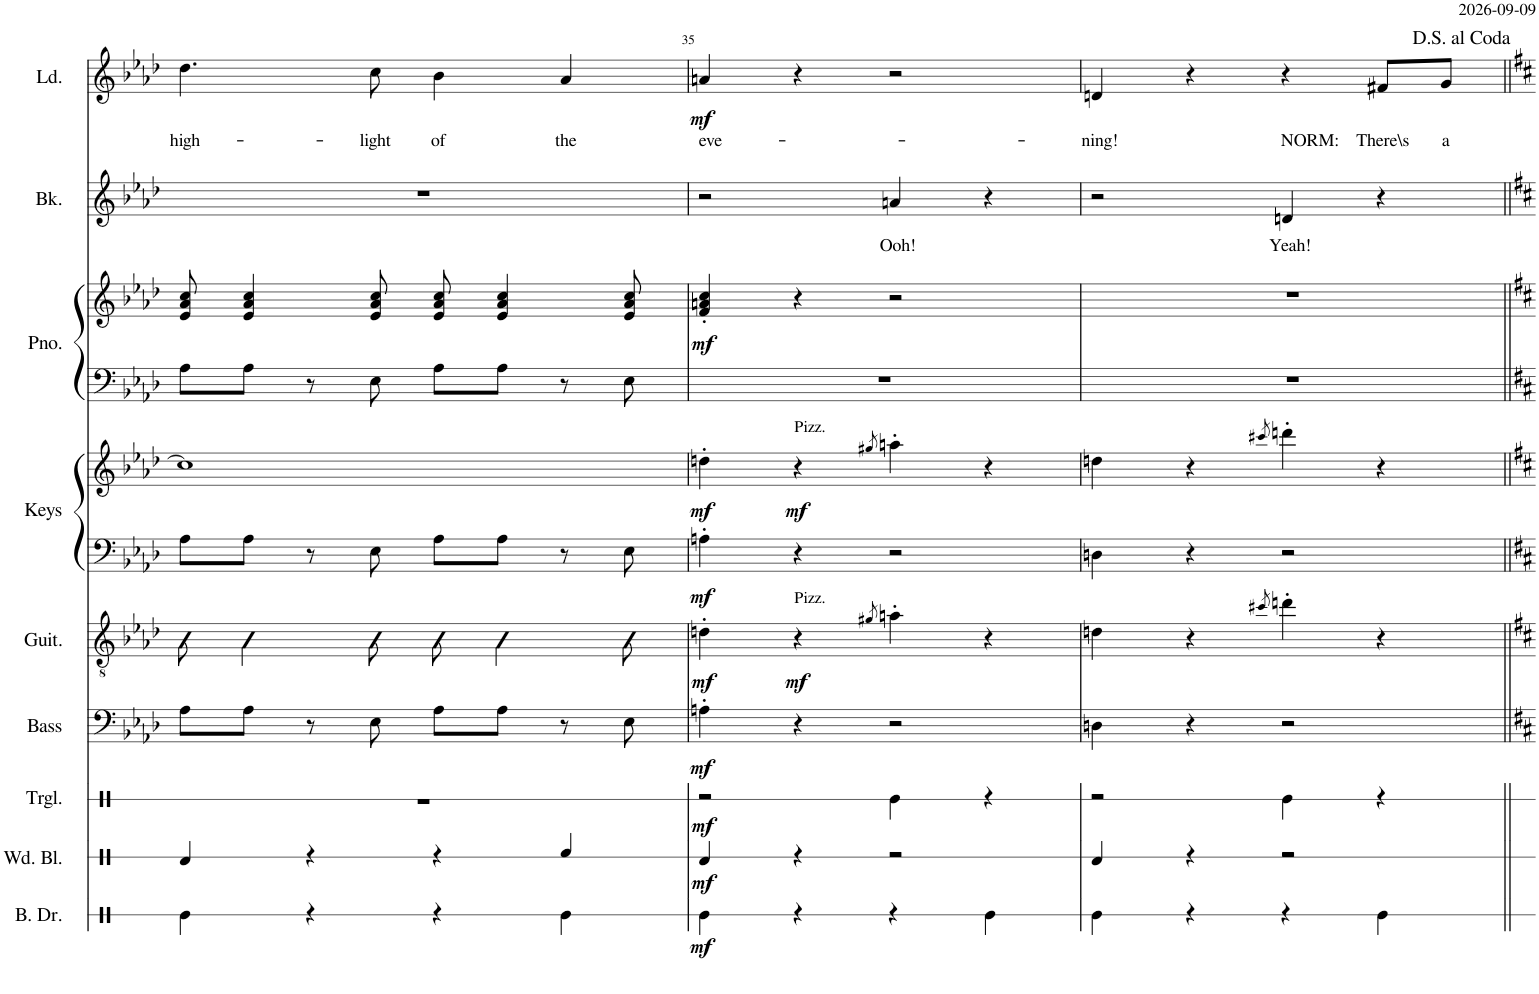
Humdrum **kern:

**kern	**dynam	**kern	**dynam	**kern	**kern	**dynam	**kern	**kern	**dynam	**kern	**text	**kern	**text	**dynam
*part6	*part6	*part5	*part5	*part4	*part4	*part4	*part3	*part3	*part3	*part2	*part2	*part1	*part1	*part1
*staff8	*staff8	*staff7	*staff7	*staff6	*staff5	*staff5/6	*staff4	*staff3	*staff3/4	*staff2	*staff2	*staff1	*staff1	*staff1
*I"Bass	*	*I"Guitar	*	*I"Keyboards	*	*	*I"Piano	*	*	*I"Back Vocal	*	*I"Lead Vocal	*	*
*I'Bass	*	*I'Guit.	*	*I'Keys	*	*	*I'Pno.	*	*	*I'Bk.	*	*I'Ld.	*	*
!!LO:PB:g=z
*clefF4	*	*clefGv2	*	*clefF4	*clefG2	*	*clefF4	*clefG2	*	*clefG2	*	*clefG2	*	*
*Trd7c12	*	*	*	*	*	*	*	*	*	*	*	*	*	*
*k[b-e-a-d-]	*	*k[b-e-a-d-]	*	*k[b-e-a-d-]	*k[b-e-a-d-]	*	*k[b-e-a-d-]	*k[b-e-a-d-]	*	*k[b-e-a-d-]	*	*k[b-e-a-d-]	*	*
*M4/4	*	*M4/4	*	*M4/4	*M4/4	*	*M4/4	*M4/4	*	*M4/4	*	*M4/4	*	*
=34	=34	=34	=34	=34	=34	=34	=34	=34	=34	=34	=34	=34	=34	=34
!	!	!	!	!	!	!	!	!	!	!	!	!	!LO:LY:b	!
8A-\L	.	8E-\ 8A-\ 8c\	.	8A-\L	1cc]	.	8A-\L	8e-/ 8a-/ 8cc/	.	1r	.	4.dd-\	high-	.
8A-\J	.	4E-\ 4A-\ 4c\	.	8A-\J	.	.	8A-\J	4e-/ 4a-/ 4cc/	.	.	.	.	.	.
8r	.	.	.	8r	.	.	8r	.	.	.	.	.	.	.
!	!	!	!	!	!	!	!	!	!	!	!	!	!LO:LY:b	!
8E-\	.	8E-\ 8A-\ 8c\	.	8E-\	.	.	8E-\	8e-/ 8a-/ 8cc/	.	.	.	8cc\	-light	.
!	!	!	!	!	!	!	!	!	!	!	!	!	!LO:LY:b	!
8A-\L	.	8E-\ 8A-\ 8c\	.	8A-\L	.	.	8A-\L	8e-/ 8a-/ 8cc/	.	.	.	4b-\	of	.
8A-\J	.	4E-\ 4A-\ 4c\	.	8A-\J	.	.	8A-\J	4e-/ 4a-/ 4cc/	.	.	.	.	.	.
!	!	!	!	!	!	!	!	!	!	!	!	!	!LO:LY:b	!
8r	.	.	.	8r	.	.	8r	.	.	.	.	4a-/	the	.
8E-\	.	8E-\ 8A-\ 8c\	.	8E-\	.	.	8E-\	8e-/ 8a-/ 8cc/	.	.	.	.	.	.
=35	=35	=35	=35	=35	=35	=35	=35	=35	=35	=35	=35	=35	=35	=35
!	!LO:DY:b	!	!LO:DY:b	!	!	!LO:DY:b=2	!	!	!	!	!	!	!LO:LY:b	!
!	!	!	!	!	!	!LO:DY:n=1:b	!	!	!LO:DY:b	!	!	!	!	!LO:DY:b
4An'\	mf	4dn'\	mf	4An'\	4ddn'\	mf mf	1r	4f/' 4an/' 4cc/'	mf	2r	.	4an/	eve-	mf
!	!	!	!	!	!LO:TX:a:t=Pizz.	!	!	!	!	!	!	!	!	!
!	!	!LO:TX:a:t=Pizz.	!	!	!	!	!	!	!	!	!	!	!	!
!	!	!	!LO:DY:b	!	!	!LO:DY:n=2:b	!	!	!	!	!	!	!	!
4r	.	4r	mf	4r	4r	mf	.	4r	.	.	.	4r	.	.
.	.	8qg#X/	.	.	8qgg#X/	.	.	.	.	.	.	.	.	.
!	!	!	!	!	!	!	!	!	!	!	!LO:LY:b	!	!	!
2r	.	4an'\	.	2r	4aan'\	.	.	2r	.	4an/	Ooh!	2r	.	.
.	.	4r	.	.	4r	.	.	.	.	4r	.	.	.	.
=36	=36	=36	=36	=36	=36	=36	=36	=36	=36	=36	=36	=36	=36	=36
!	!	!	!	!	!	!	!	!	!	!	!	!	!LO:LY:b	!
4Dn\	.	4dn\	.	4Dn\	4ddn\	.	1r	1r	.	2r	.	4dn/	-ning!	.
4r	.	4r	.	4r	4r	.	.	.	.	.	.	4r	.	.
.	.	8qcc#X/	.	.	8qccc#X/	.	.	.	.	.	.	.	.	.
!	!	!	!	!	!	!	!	!	!	!	!LO:LY:b	!	!LO:LY:b	!
2r	.	4ddn'\	.	2r	4dddn'\	.	.	.	.	4dn/	Yeah!	4r	NORM:	.
!	!	!	!	!	!	!	!	!	!	!	!	!	!LO:LY:b	!
.	.	4r	.	.	4r	.	.	.	.	4r	.	8f#X/L	There\s	.
!	!	!	!	!	!	!	!	!	!	!	!	!	!LO:LY:b	!
.	.	.	.	.	.	.	.	.	.	.	.	8g/J	a	.
=||	=||	=||	=||	=||	=||	=||	=||	=||	=||	=||	=||	=||	=||	=||
*-	*-	*-	*-	*-	*-	*-	*-	*-	*-	*-	*-	*-	*-	*-
